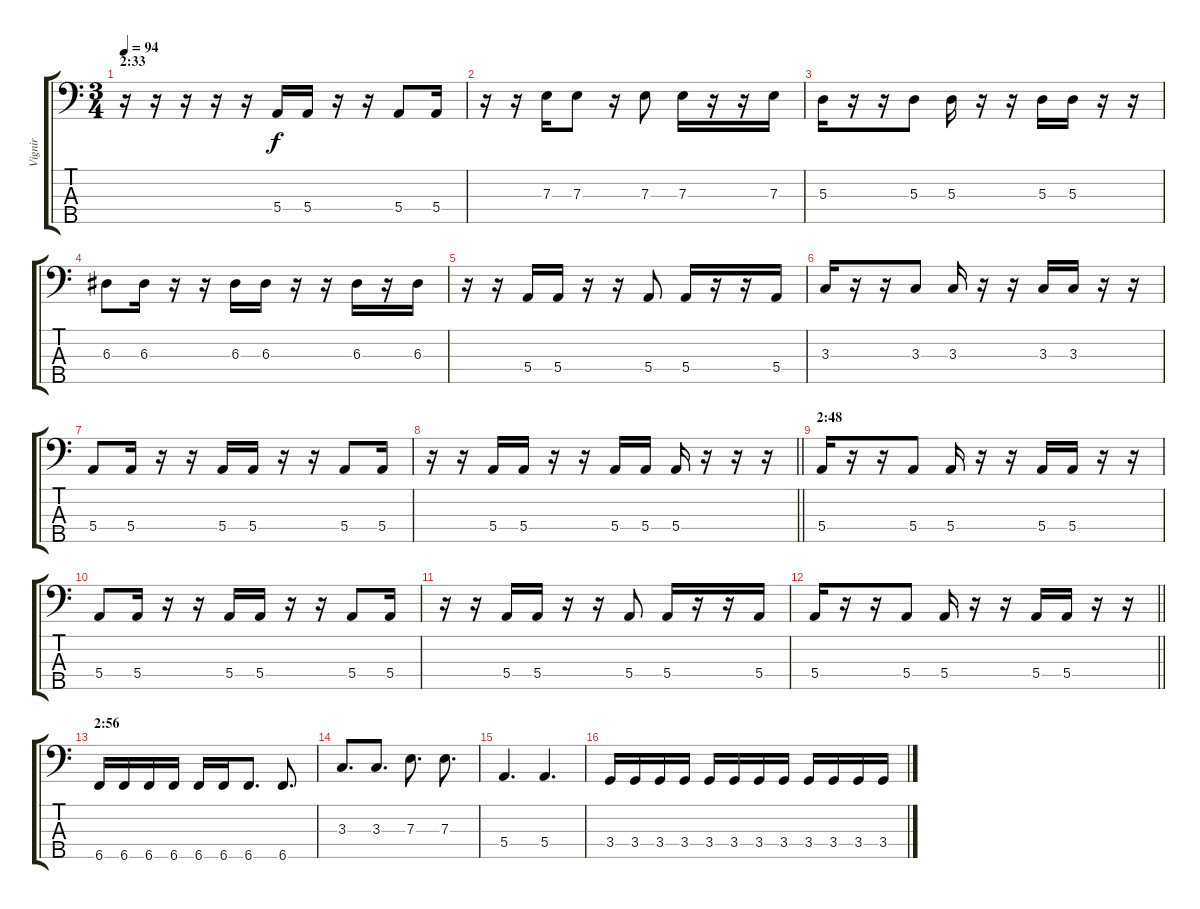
\track ("Vignir" "Vignir") {instrument electricbassfinger}
\staff {score tabs}
\tuning (G2 D2 A1 E1 B0) {hide}
\ts (3 4)
\section ("" "2:33")
\tempo 94
\clef f4
\ks c
r.16{dy f} r.16 r.16 r.16 r.16 5.4.16 5.4.16 r.16 r.16 5.4.8 5.4.16 |
r.16 r.16 7.3.16 7.3.8 r.16 7.3.8 7.3.16 r.16 r.16 7.3.16 |
5.3.16 r.16 r.16 5.3.8 5.3.16 r.16 r.16 5.3.16 5.3.16 r.16 r.16 |
6.3.8 6.3.16 r.16 r.16 6.3.16 6.3.16 r.16 r.16 6.3.16 r.16 6.3.16 |
r.16 r.16 5.4.16 5.4.16 r.16 r.16 5.4.8 5.4.16 r.16 r.16 5.4.16 |
3.3.16 r.16 r.16 3.3.8 3.3.16 r.16 r.16 3.3.16 3.3.16 r.16 r.16 |
5.4.8 5.4.16 r.16 r.16 5.4.16 5.4.16 r.16 r.16 5.4.8 5.4.16 |
\barLineRight lightlight
r.16 r.16 5.4.16 5.4.16 r.16 r.16 5.4.16 5.4.16 5.4.16 r.16 r.16 r.16 |
\section ("" "2:48")
5.4.16 r.16 r.16 5.4.8 5.4.16 r.16 r.16 5.4.16 5.4.16 r.16 r.16 |
5.4.8 5.4.16 r.16 r.16 5.4.16 5.4.16 r.16 r.16 5.4.8 5.4.16 |
r.16 r.16 5.4.16 5.4.16 r.16 r.16 5.4.8 5.4.16 r.16 r.16 5.4.16 |
\barLineRight lightlight
5.4.16 r.16 r.16 5.4.8 5.4.16 r.16 r.16 5.4.16 5.4.16 r.16 r.16 |
\section ("" "2:56")
6.5.16 6.5.16 6.5.16 6.5.16 6.5.16 6.5.16 6.5.8{d} 6.5.8{d} |
3.3.8{d} 3.3.8{d} 7.3.8{d} 7.3.8{d} |
5.4.4{d} 5.4.4{d} |
3.4.16 3.4.16 3.4.16 3.4.16 3.4.16 3.4.16 3.4.16 3.4.16 3.4.16 3.4.16 3.4.16 3.4.16
